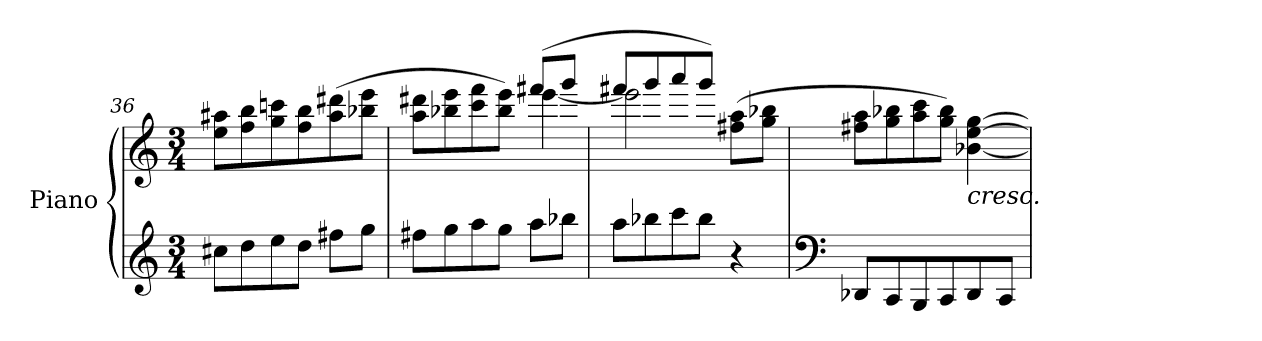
**kern	**kern
*part1	*part1
*staff2	*staff1
*I"Piano	*
*I'Pno.	*
*clefG2	*clefG2
*k[]	*k[]
*M3/4	*M3/4
=36	=36
8cc#X\L	8ee\ 8aa#X\L
8dd\	8ff\ 8bb\
8ee\	8gg\ 8cccn\
8dd\J	8ff\ 8bb\
8ff#X\L	(>8aa#\ 8ddd#X\
8gg\J	8bb-X\ 8eee\J
!!LO:LB:g=z
=37	=37
*	*^
8ff#X\L	8aa\ 8ddd#X\L	2ryy
8gg\	8bb-X\ 8eee\	.
8aa\	8ccc\ 8fff\	.
8gg\J	8bb-\ 8eee\J)	.
8aa\L	(>8fff#X/L	[4eee\
8bb-X\J	8ggg/J	.
=38	=38	=38
8aa\L	8fff#X/L	2eee\]
8bb-X\	8ggg/	.
8ccc\	8aaa/	.
8bb-\J	8ggg/J)	.
4r	(>8ff#X\ 8aa\L	4ryy
.	8gg\ 8bb-X\J	.
*	*v	*v
=39	=39
*clefF4	*
8DD-X/L	8ff#X\ 8aa\L
8CC/	8gg\ 8bb-X\
8BBB/	8aa\ 8ccc\
8CC/	8gg\ 8bb-\J)
!	!LO:TX:b:i:t=cresc.
8DD-/	[4b-X\ [4ee\ [4gg\
8CC/J	.
=	=
*-	*-
